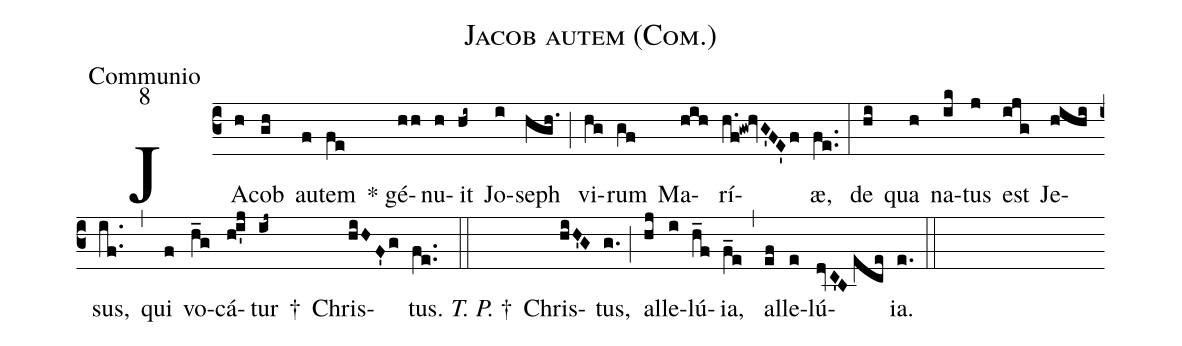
name:Jacob autem (Com.);
office-part:Communio;
mode:8;
%%
(c3) JA(h)cob(gh) au(f)tem(fe) * gé(hh)nu(h)it(hi~) Jo(i)seph(hgh.) (;) vi(hg)rum(gf) Ma(hih)rí(h.f!gw!hvG'FE'f)æ,(fe..) (:)
de(hi) qua(h) na(ik)tus(j) est(ijg) Je(hihi)sus,(if..) (,) qui(f) vo(h_g)cá(hi'j)tur(ij~) †() Chris(hiHF'g)tus.(fe..) (::)
~~~<i>T. P.</i> †() Chris(hiH'G)tus,(g.) (;) al(hj)le(i)lú(h_f)ia,(f_e) (,) al(ef)le(e)lú(dv[ll:1]/C'B//ece)ia.(e.) (::)
